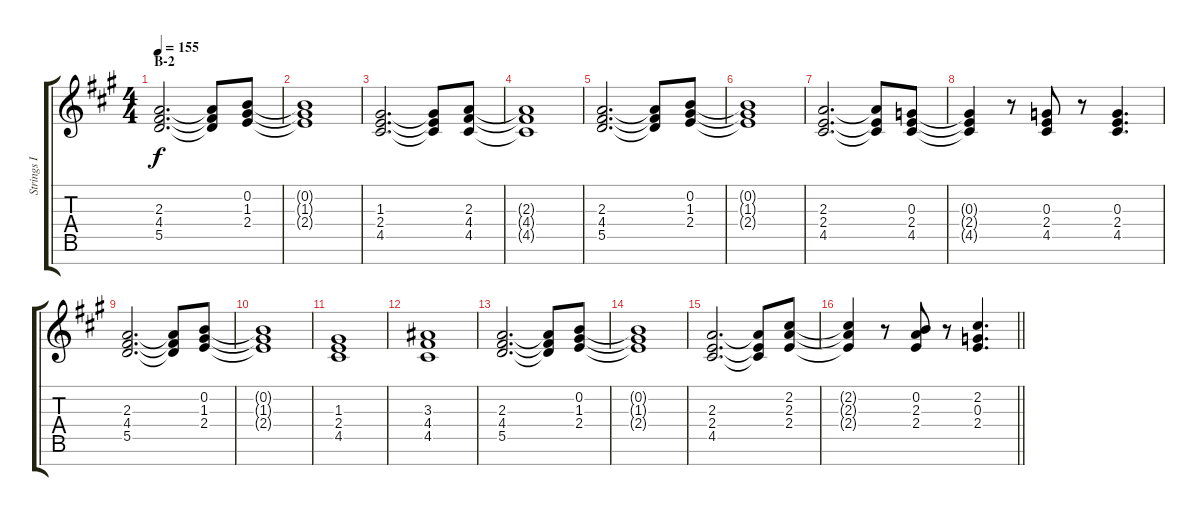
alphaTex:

\track ("Strings I" "Strings I") {instrument stringensemble1}
\staff {score tabs}
\tuning (E5 B4 G4 D4 A3 E3 B2) {hide}
\ts (4 4)
\section ("" "B-2")
\tempo 155
\clef g2
\ks a
(2.3 4.4 5.5).2{d dy f} (2.3{t} 4.4{t} 5.5{t}).8 (0.2 1.3 2.4).8 |
(0.2{t} 1.3{t} 2.4{t}).1 |
(1.3 2.4 4.5).2{d} (1.3{t} 2.4{t} 4.5{t}).8 (2.3 4.4 4.5).8 |
(2.3{t} 4.4{t} 4.5{t}).1 |
(2.3 4.4 5.5).2{d} (2.3{t} 4.4{t} 5.5{t}).8 (0.2 1.3 2.4).8 |
(0.2{t} 1.3{t} 2.4{t}).1 |
(2.3 2.4 4.5).2{d} (2.3{t} 2.4{t} 4.5{t}).8 (0.3 2.4 4.5).8 |
(0.3{t} 2.4{t} 4.5{t}).4 r.8 (0.3 2.4 4.5).8 r.8 (0.3 2.4 4.5).4{d} |
(2.3 4.4 5.5).2{d} (2.3{t} 4.4{t} 5.5{t}).8 (0.2 1.3 2.4).8 |
(0.2{t} 1.3{t} 2.4{t}).1 |
(1.3 2.4 4.5).1 |
(3.3 4.4 4.5).1 |
(2.3 4.4 5.5).2{d} (2.3{t} 4.4{t} 5.5{t}).8 (0.2 1.3 2.4).8 |
(0.2{t} 1.3{t} 2.4{t}).1 |
(2.3 2.4 4.5).2{d} (2.3{t} 2.4{t} 4.5{t}).8 (2.2 2.3 2.4).8 |
\barLineRight lightlight
(2.2{t} 2.3{t} 2.4{t}).4 r.8 (0.2 2.3 2.4).8 r.8 (2.2 0.3 2.4).4{d}
